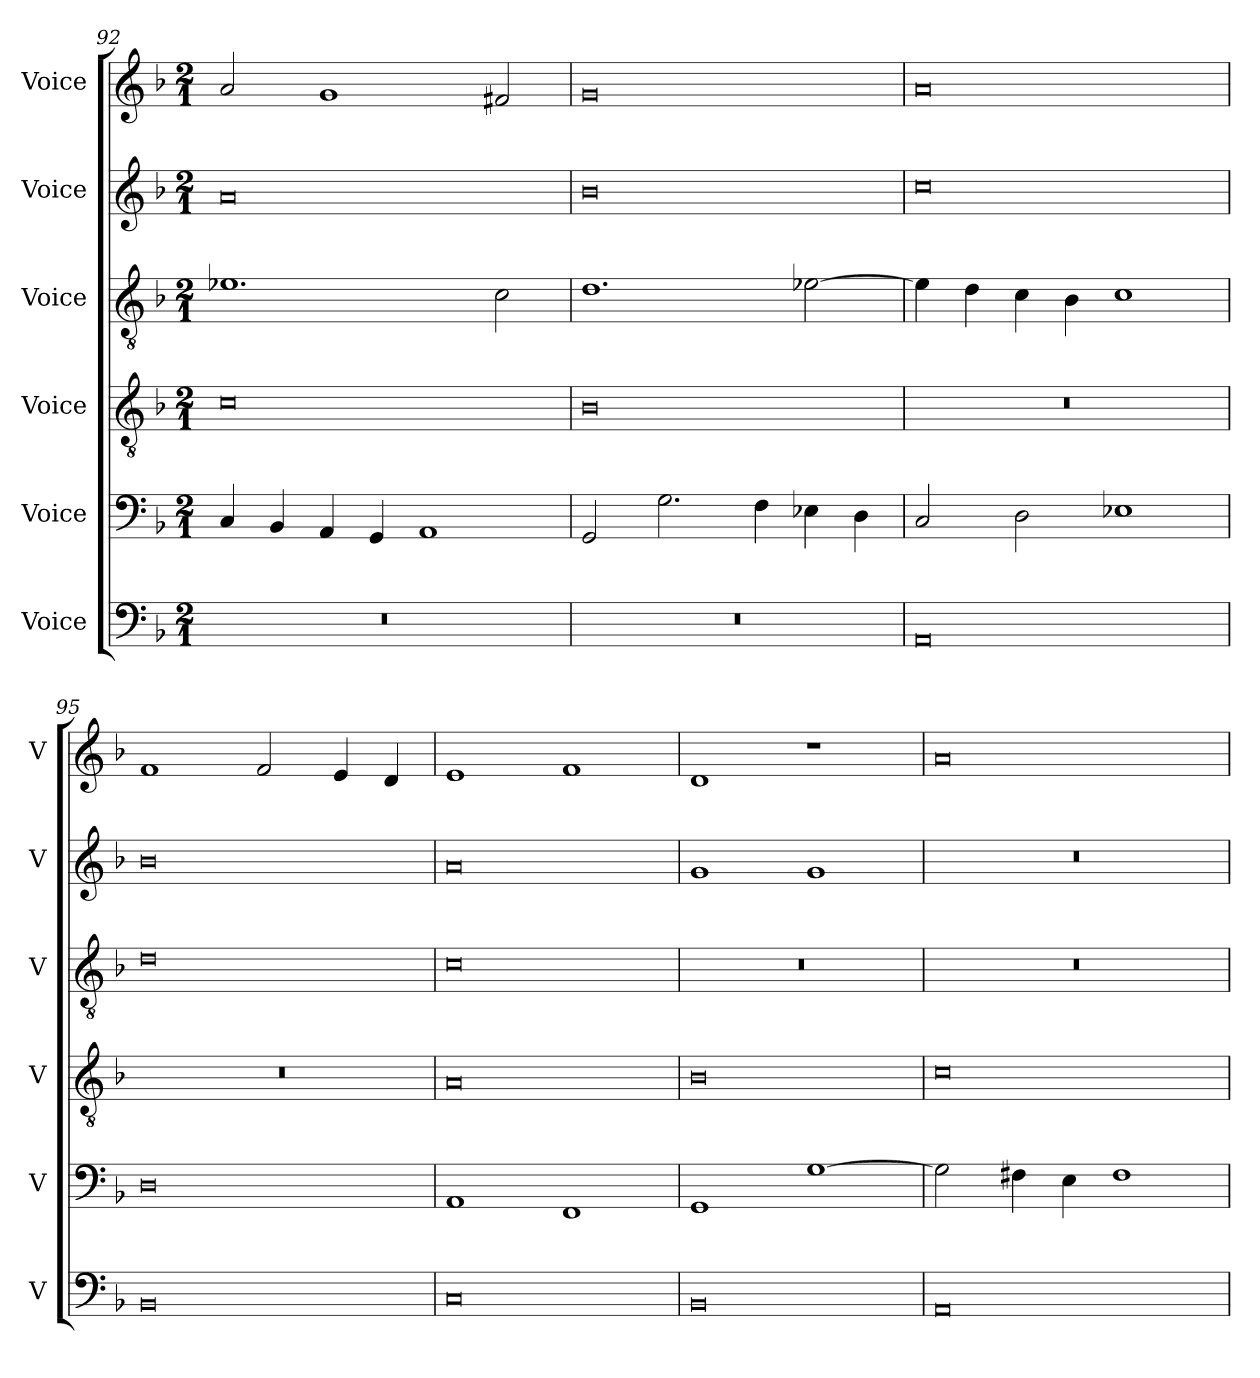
**kern	**kern	**kern	**kern	**kern	**kern
*part6	*part5	*part4	*part3	*part2	*part1
*staff6	*staff5	*staff4	*staff3	*staff2	*staff1
*I"Voice	*I"Voice	*I"Voice	*I"Voice	*I"Voice	*I"Voice
*I'V	*I'V	*I'V	*I'V	*I'V	*I'V
*clefF4	*clefF4	*clefGv2	*clefGv2	*clefG2	*clefG2
*k[b-]	*k[b-]	*k[b-]	*k[b-]	*k[b-]	*k[b-]
*M2/1	*M2/1	*M2/1	*M2/1	*M2/1	*M2/1
=92	=92	=92	=92	=92	=92
0r	4C/	0c	1.e-X	0a	2a/
.	4BB-/	.	.	.	.
.	4AA/	.	.	.	1g
.	4GG/	.	.	.	.
.	1AA	.	.	.	.
.	.	.	2c\	.	2f#X/
!!LO:PB:g=z
=93	=93	=93	=93	=93	=93
0r	2GG/	0B-	1.d	0b-	0g
.	2.G\	.	.	.	.
.	4F\	.	.	.	.
.	4E-X\	.	[2e-X\	.	.
.	4D\	.	.	.	.
=94	=94	=94	=94	=94	=94
0AA	2C/	0r	4e-\]	0cc	0a
.	.	.	4d\	.	.
.	2D\	.	4c\	.	.
.	.	.	4B-\	.	.
.	1E-X	.	1c	.	.
=95	=95	=95	=95	=95	=95
0BB-	0D	0r	0d	0b-	1f
.	.	.	.	.	2f/
.	.	.	.	.	4e/
.	.	.	.	.	4d/
=96	=96	=96	=96	=96	=96
0C	1AA	0A	0c	0a	1e
.	1FF	.	.	.	1f
!!LO:LB:g=z
=97	=97	=97	=97	=97	=97
0BB-	1GG	0B-	0r	1g	1d
.	[1G	.	.	1g	1r
=98	=98	=98	=98	=98	=98
0AA	2G\]	0c	0r	0r	0a
.	4F#X\	.	.	.	.
.	4E\	.	.	.	.
.	1F#	.	.	.	.
=	=	=	=	=	=
*-	*-	*-	*-	*-	*-
